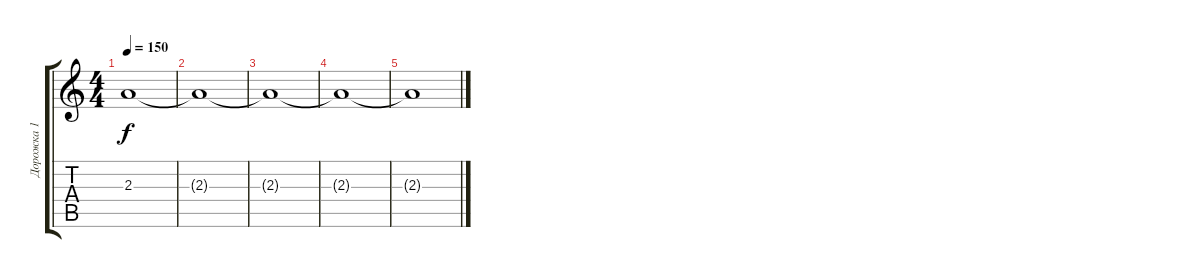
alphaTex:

\track ("Дорожка 1" "Дорожка 1") {instrument overdrivenguitar}
\staff {score tabs}
\tuning (E4 B3 G3 D3 A2 E2) {hide}
\ts (4 4)
\tempo 150
\clef g2
\ks c
2.3{t}.1{dy f} |
2.3{t}.1 |
2.3{t}.1 |
2.3{t}.1 |
2.3{t}.1
